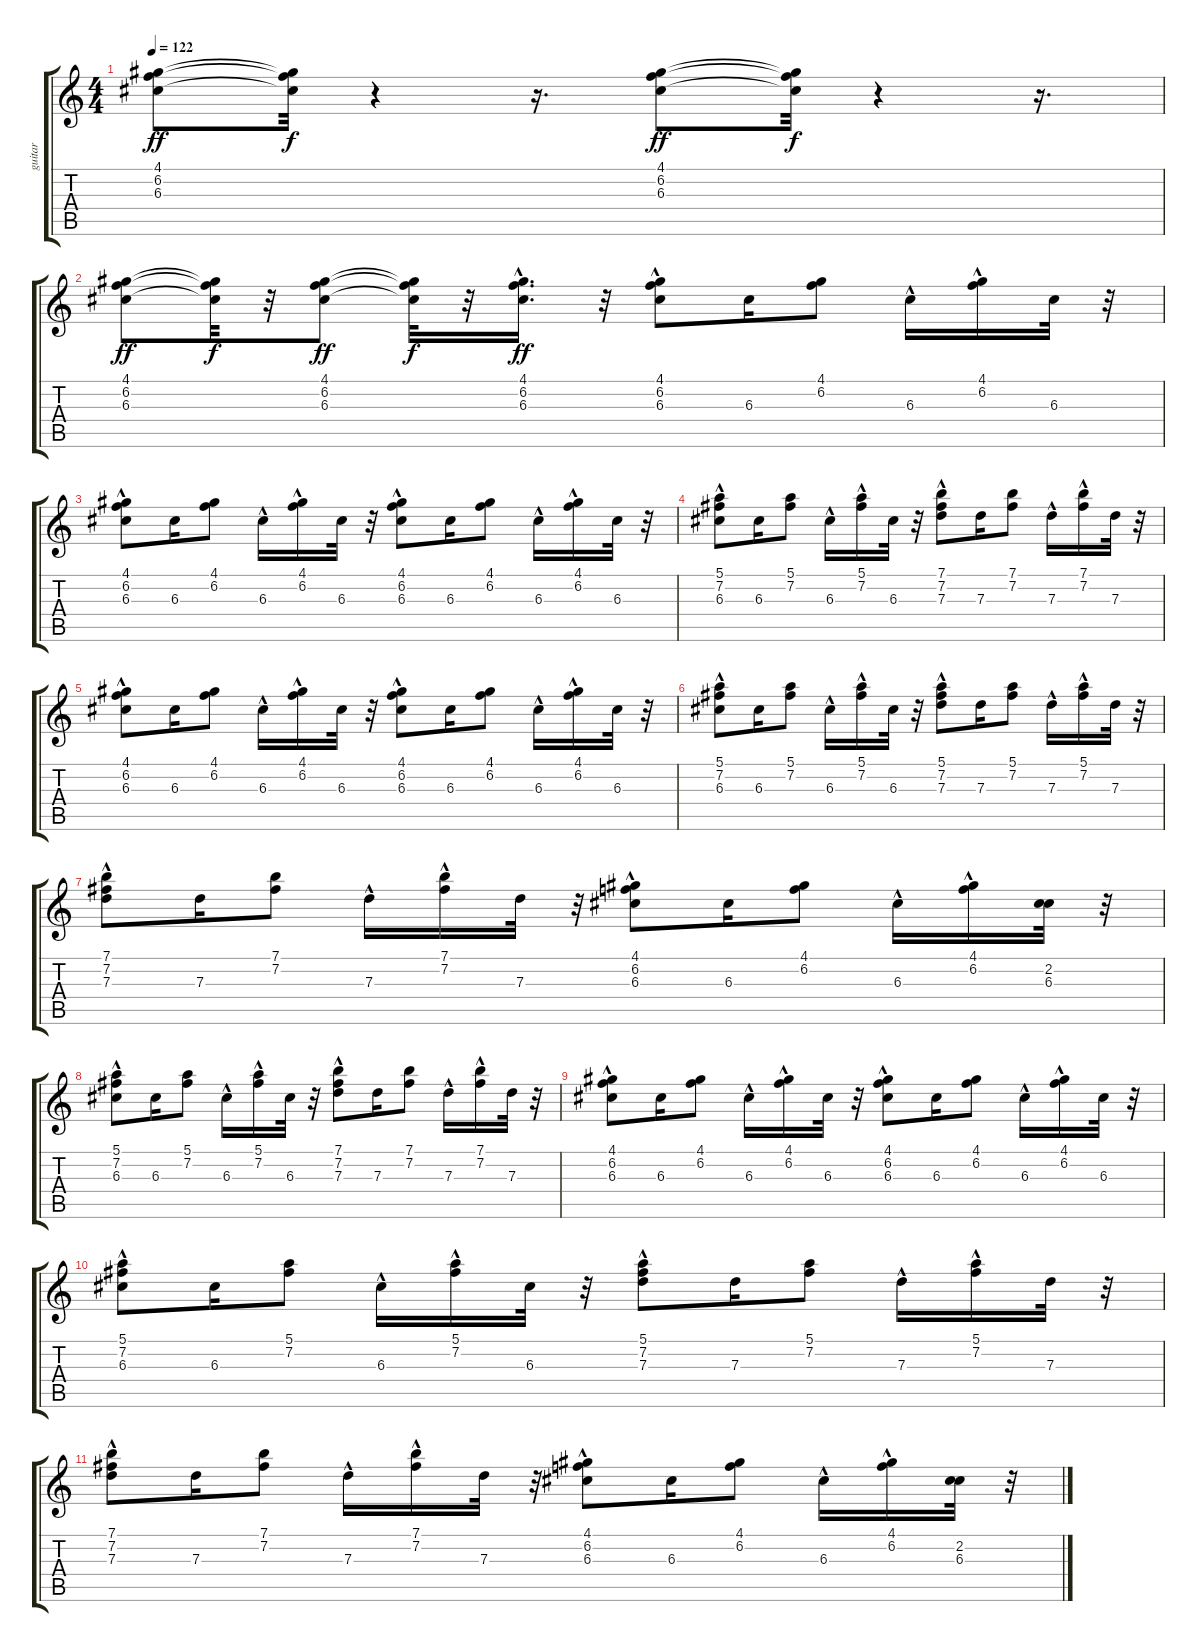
\track ("guitar" "guitar") {instrument acousticguitarnylon}
\staff {score tabs}
\tuning (E4 B3 G3 D3 A2 E2) {hide}
\ts (4 4)
\tempo 122
\clef g2
\ks c
(4.1 6.2 6.3).8{dy ff} (4.1{t} 6.2{t} 6.3{t}).32{dy f} r.4 r.16{d} (4.1 6.2 6.3).8{dy ff} (4.1{t} 6.2{t} 6.3{t}).32{dy f} r.4 r.16{d} |
(4.1 6.2 6.3).8{dy ff} (4.1{t} 6.2{t} 6.3{t}).32{dy f} r.32 (4.1 6.2 6.3).8{dy ff} (4.1{t} 6.2{t} 6.3{t}).32{dy f} r.32 (4.1{hac} 6.2{hac} 6.3{hac}).16{d dy ff} r.32 (4.1 6.2 6.3{hac}).8 6.3.16 (4.1 6.2).8 6.3{hac}.16 (4.1{hac} 6.2{hac}).16 6.3.32 r.32 |
(4.1 6.2 6.3{hac}).8 6.3.16 (4.1 6.2).8 6.3{hac}.16 (4.1{hac} 6.2{hac}).16 6.3.32 r.32 (4.1 6.2 6.3{hac}).8 6.3.16 (4.1 6.2).8 6.3{hac}.16 (4.1{hac} 6.2{hac}).16 6.3.32 r.32 |
(5.1 7.2 6.3{hac}).8 6.3.16 (5.1 7.2).8 6.3{hac}.16 (5.1{hac} 7.2{hac}).16 6.3.32 r.32 (7.1 7.2 7.3{hac}).8 7.3.16 (7.1 7.2).8 7.3{hac}.16 (7.1{hac} 7.2{hac}).16 7.3.32 r.32 |
(4.1 6.2 6.3{hac}).8 6.3.16 (4.1 6.2).8 6.3{hac}.16 (4.1{hac} 6.2{hac}).16 6.3.32 r.32 (4.1 6.2 6.3{hac}).8 6.3.16 (4.1 6.2).8 6.3{hac}.16 (4.1{hac} 6.2{hac}).16 6.3.32 r.32 |
(5.1 7.2 6.3{hac}).8 6.3.16 (5.1 7.2).8 6.3{hac}.16 (5.1{hac} 7.2{hac}).16 6.3.32 r.32 (5.1 7.2 7.3{hac}).8 7.3.16 (5.1 7.2).8 7.3{hac}.16 (5.1{hac} 7.2{hac}).16 7.3.32 r.32 |
(7.1 7.2 7.3{hac}).8 7.3.16 (7.1 7.2).8 7.3{hac}.16 (7.1{hac} 7.2{hac}).16 7.3.32 r.32 (4.1 6.2 6.3{hac}).8 6.3.16 (4.1 6.2).8 6.3{hac}.16 (4.1{hac} 6.2{hac}).16 (2.2 6.3).32 r.32 |
(5.1 7.2 6.3{hac}).8 6.3.16 (5.1 7.2).8 6.3{hac}.16 (5.1{hac} 7.2{hac}).16 6.3.32 r.32 (7.1 7.2 7.3{hac}).8 7.3.16 (7.1 7.2).8 7.3{hac}.16 (7.1{hac} 7.2{hac}).16 7.3.32 r.32 |
(4.1 6.2 6.3{hac}).8 6.3.16 (4.1 6.2).8 6.3{hac}.16 (4.1{hac} 6.2{hac}).16 6.3.32 r.32 (4.1 6.2 6.3{hac}).8 6.3.16 (4.1 6.2).8 6.3{hac}.16 (4.1{hac} 6.2{hac}).16 6.3.32 r.32 |
(5.1 7.2 6.3{hac}).8 6.3.16 (5.1 7.2).8 6.3{hac}.16 (5.1{hac} 7.2{hac}).16 6.3.32 r.32 (5.1 7.2 7.3{hac}).8 7.3.16 (5.1 7.2).8 7.3{hac}.16 (5.1{hac} 7.2{hac}).16 7.3.32 r.32 |
(7.1 7.2 7.3{hac}).8 7.3.16 (7.1 7.2).8 7.3{hac}.16 (7.1{hac} 7.2{hac}).16 7.3.32 r.32 (4.1 6.2 6.3{hac}).8 6.3.16 (4.1 6.2).8 6.3{hac}.16 (4.1{hac} 6.2{hac}).16 (2.2 6.3).32 r.32
